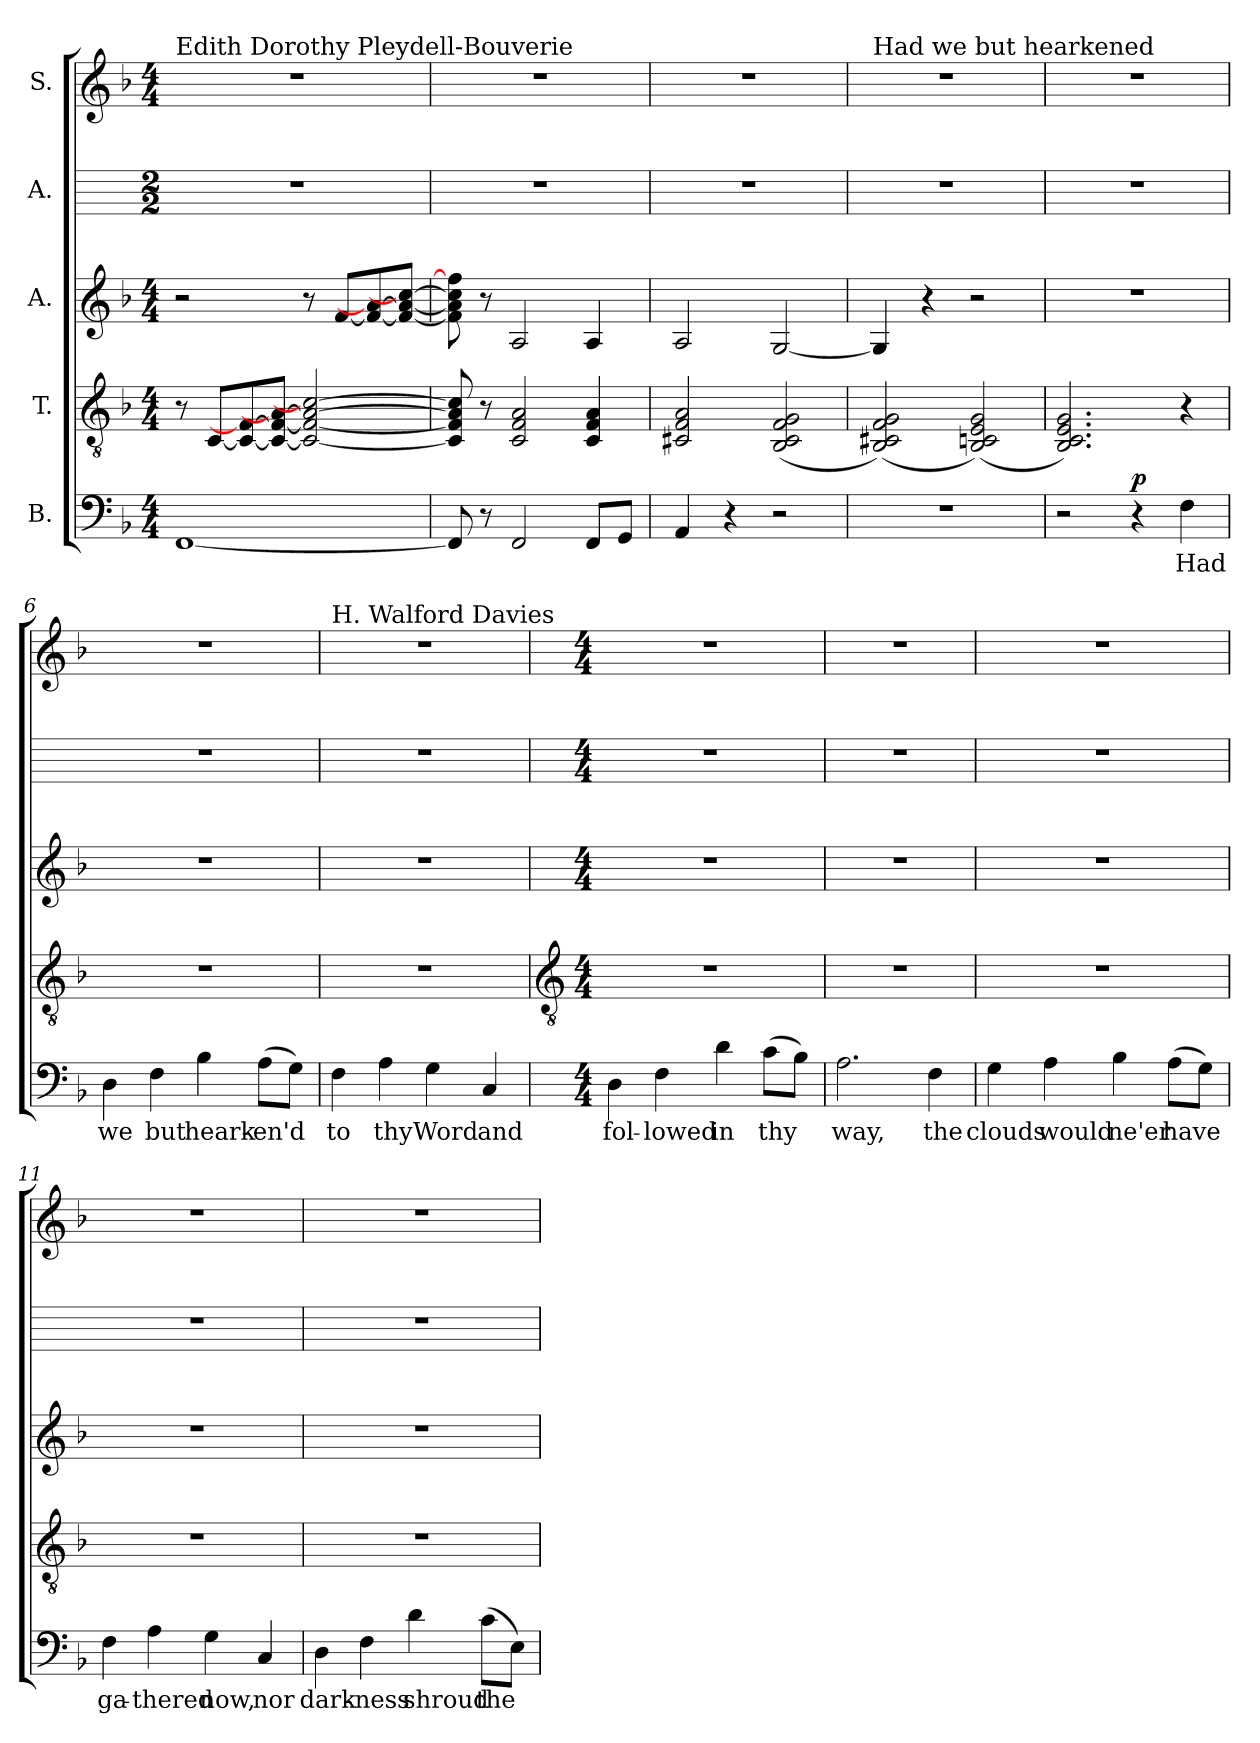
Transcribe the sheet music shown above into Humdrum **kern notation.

**kern	**text	**dynam	**kern	**kern	**kern	**kern
*part5	*part5	*part5	*part4	*part3	*part2	*part1
*staff5	*staff5	*staff5	*staff4	*staff3	*staff2	*staff1
*I"B.	*	*	*I"T.	*I"A.	*I"A.	*I"S.
*clefF4	*	*	*clefGv2	*clefG2	*	*clefG2
*k[b-]	*	*	*k[b-]	*k[b-]	*	*k[b-]
*F:	*	*	*F:	*F:	*	*F:
*M4/4	*	*	*M4/4	*M4/4	*M2/2	*M4/4
=1	=1	=1	=1	=1	=1	=1
!	!	!	!	!	!	!LO:TX:a:t=Edith Dorothy Pleydell-Bouverie
[1FF	.	.	8r	2r	1r	1r
.	.	.	[8CL	.	.	.
.	.	.	8C_ 8F_	.	.	.
.	.	.	8C_ 8F_ 8A_J	.	.	.
.	.	.	2C_ 2F_ 2A_ 2c_	8r	.	.
.	.	.	.	[8fL	.	.
.	.	.	.	8f_ 8a_	.	.
.	.	.	.	8f_ 8a_ 8cc_J	.	.
=2	=2	=2	=2	=2	=2	=2
8FF]	.	.	8C] 8F] 8A] 8c]	8f] 8a] 8cc] 8ff]	1r	1r
8r	.	.	8r	8r	.	.
2FF	.	.	2C 2F 2A	2A	.	.
8FFL	.	.	4C 4F 4A	4A	.	.
8GGJ	.	.	.	.	.	.
=3	=3	=3	=3	=3	=3	=3
4AA	.	.	2C#X 2F 2A	2A	1r	1r
4r	.	.	.	.	.	.
2r	.	.	(<2BB- 2C# 2F 2G	[2G	.	.
=4	=4	=4	=4	=4	=4	=4
!	!	!	!	!	!	!LO:TX:a:t=Had we but hearkened
1r	.	.	(<2BB- 2C#X 2F 2G)	4G]	1r	1r
.	.	.	.	4r	.	.
.	.	.	(<2BB- 2Cn 2E 2G)	2r	.	.
=5	=5	=5	=5	=5	=5	=5
2r	.	.	2.BB- 2.C 2.E 2.G)	1r	1r	1r
!	!	!LO:DY:a	!	!	!	!
4r	.	p	.	.	.	.
!	!LO:LY:b	!	!	!	!	!
4F	Had	.	4r	.	.	.
=6	=6	=6	=6	=6	=6	=6
!	!LO:LY:b	!	!	!	!	!
4D	we	.	1r	1r	1r	1r
!	!LO:LY:b	!	!	!	!	!
4F	but	.	.	.	.	.
!	!LO:LY:b	!	!	!	!	!
4B-	heark-	.	.	.	.	.
!	!LO:LY:b	!	!	!	!	!
(>8AL	-en'd	.	.	.	.	.
8GJ)	.	.	.	.	.	.
=7	=7	=7	=7	=7	=7	=7
!	!	!	!	!	!	!LO:TX:a:t=H. Walford Davies
!	!LO:LY:b	!	!	!	!	!
4F	to	.	1r	1r	1r	1r
!	!LO:LY:b	!	!	!	!	!
4A	thy	.	.	.	.	.
!	!LO:LY:b	!	!	!	!	!
4G	Word	.	.	.	.	.
!	!LO:LY:b	!	!	!	!	!
4C	and	.	.	.	.	.
!!LO:LB:g=z
=8	=8	=8	=8	=8	=8	=8
*	*	*	*clefGv2	*	*	*
*M4/4	*	*	*M4/4	*M4/4	*M4/4	*M4/4
!	!LO:LY:b	!	!	!	!	!
4D	fol-	.	1r	1r	1r	1r
!	!LO:LY:b	!	!	!	!	!
4F	-lowed	.	.	.	.	.
!	!LO:LY:b	!	!	!	!	!
4d	in	.	.	.	.	.
!	!LO:LY:b	!	!	!	!	!
(>8cL	thy	.	.	.	.	.
8B-J)	.	.	.	.	.	.
=9	=9	=9	=9	=9	=9	=9
!	!LO:LY:b	!	!	!	!	!
2.A	way,	.	1r	1r	1r	1r
!	!LO:LY:b	!	!	!	!	!
4F	the	.	.	.	.	.
=10	=10	=10	=10	=10	=10	=10
!	!LO:LY:b	!	!	!	!	!
4G	clouds	.	1r	1r	1r	1r
!	!LO:LY:b	!	!	!	!	!
4A	would	.	.	.	.	.
!	!LO:LY:b	!	!	!	!	!
4B-	ne'er	.	.	.	.	.
!	!LO:LY:b	!	!	!	!	!
(>8AL	have	.	.	.	.	.
8GJ)	.	.	.	.	.	.
=11	=11	=11	=11	=11	=11	=11
!	!LO:LY:b	!	!	!	!	!
4F	ga-	.	1r	1r	1r	1r
!	!LO:LY:b	!	!	!	!	!
4A	-thered	.	.	.	.	.
!	!LO:LY:b	!	!	!	!	!
4G	now,	.	.	.	.	.
!	!LO:LY:b	!	!	!	!	!
4C	nor	.	.	.	.	.
=12	=12	=12	=12	=12	=12	=12
!	!LO:LY:b	!	!	!	!	!
4D	dark-	.	1r	1r	1r	1r
!	!LO:LY:b	!	!	!	!	!
4F	-ness	.	.	.	.	.
!	!LO:LY:b	!	!	!	!	!
4d	shroud	.	.	.	.	.
!	!LO:LY:b	!	!	!	!	!
(8cL	the	.	.	.	.	.
8EJ)	.	.	.	.	.	.
=	=	=	=	=	=	=
*-	*-	*-	*-	*-	*-	*-
